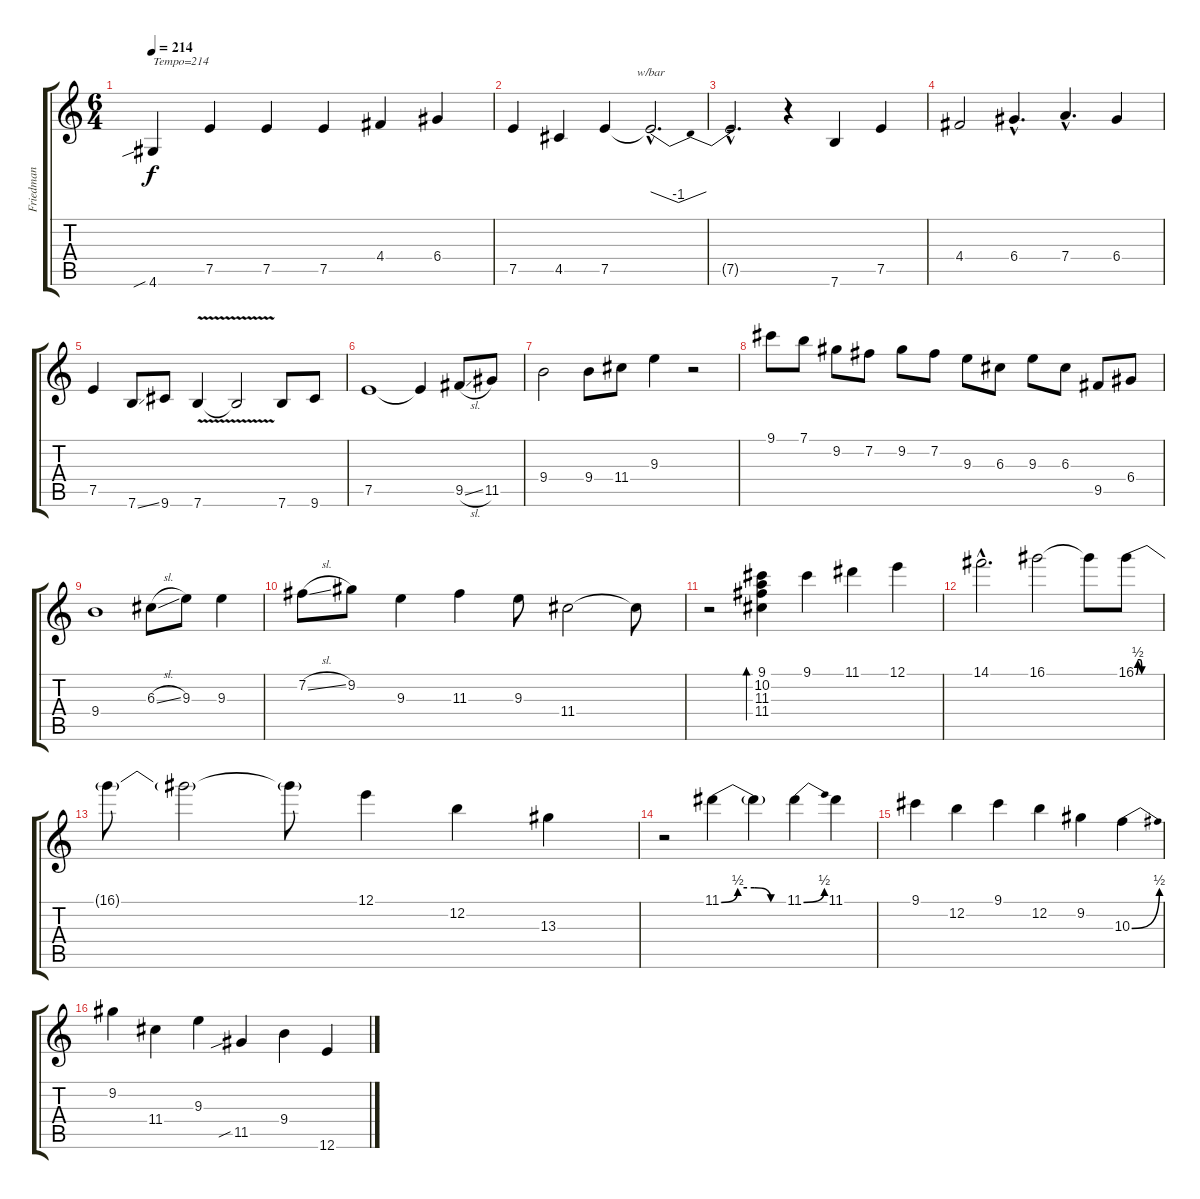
\track ("Friedman" "Friedman") {instrument acousticguitarsteel}
\staff {score tabs}
\tuning (E4 B3 G3 D3 A2 E2) {hide}
\ts (6 4)
\tempo 214
\clef g2
\ks c
4.6{sib}.4{txt "Tempo=214" dy f} 7.5.4 7.5.4 7.5.4 4.4.4 6.4.4 |
7.5.4 4.5.4 7.5.4 7.5{hac t}.2{d tbe (dip default 0 0 30 -4 60 0)} |
7.5{hac t}.2{d} r.4 7.6.4 7.5.4 |
4.4.2 6.4{hac}.4{d} 7.4{hac}.4{d} 6.4.4 |
7.5.4 7.6{ss}.8 9.6.8 7.6{v}.4 7.6{t}.2 7.6.8 9.6.8 |
7.5.1 7.5{t}.4 9.5{sl}.8 11.5.8 |
9.4.2 9.4.8 11.4.8 9.3.4 r.2 |
9.1.8 7.1.8 9.2.8 7.2.8 9.2.8 7.2.8 9.3.8 6.3.8 9.3.8 6.3.8 9.5.8 6.4.8 |
9.4.1 6.3{sl}.8 9.3.8 9.3.4 |
7.2{sl}.8 9.2.8 9.3.4 11.3.4 9.3.8 11.4.2 11.4{t}.8 |
r.2 (9.1 10.2 11.3 11.4).4{bd 120} 9.1.4 11.1.4 12.1.4 |
14.1{hac}.2{d} 16.1.2 16.1{t}.8 16.1{be (custom 0 0 5 2 11 2 15 0 45 0 60 0)}.8 |
16.1{t}.8 16.1{t}.2 16.1{t}.8 12.1.4 12.2.4 13.3.4 |
r.2 11.1{be (custom 0 0 15 2 30 2 45 0 60 0)}.4 11.1{t}.4 11.1{be (bend 0 0 60 2)}.4 11.1.4 |
9.1.4 12.2.4 9.1.4 12.2.4 9.2.4 10.3{be (bend 0 0 60 2)}.4 |
9.2.4 11.4.4 9.3.4 11.5{sib}.4 9.4.4 12.6.4
